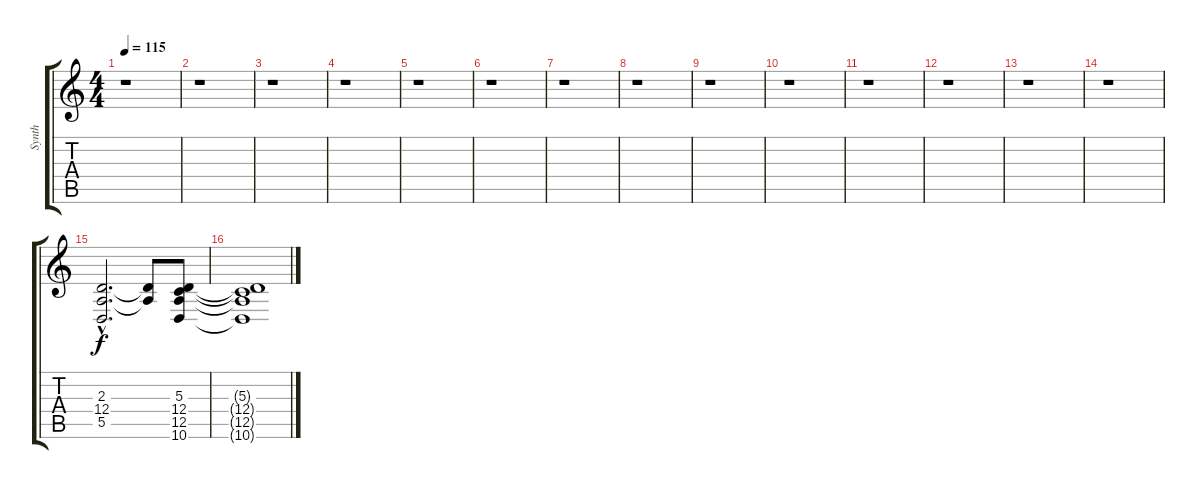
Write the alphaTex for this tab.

\track ("Synth " "Synth ") {instrument stringensemble1}
\staff {score tabs}
\tuning (E4 B3 G3 D3 A2 E2) {hide}
\ts (4 4)
\tempo 115
\clef g2
\ks c
r.1{dy f} |
r.1 |
r.1 |
r.1 |
r.1 |
r.1 |
r.1 |
r.1 |
r.1 |
r.1 |
r.1 |
r.1 |
r.1 |
r.1 |
(2.3{hac} 12.4{hac} 5.5{hac}).2{d} (2.3{t} 12.4{t}).8 (5.3 12.4 12.5 10.6).8 |
(5.3{t} 12.4{t} 12.5{t} 10.6{t}).1
